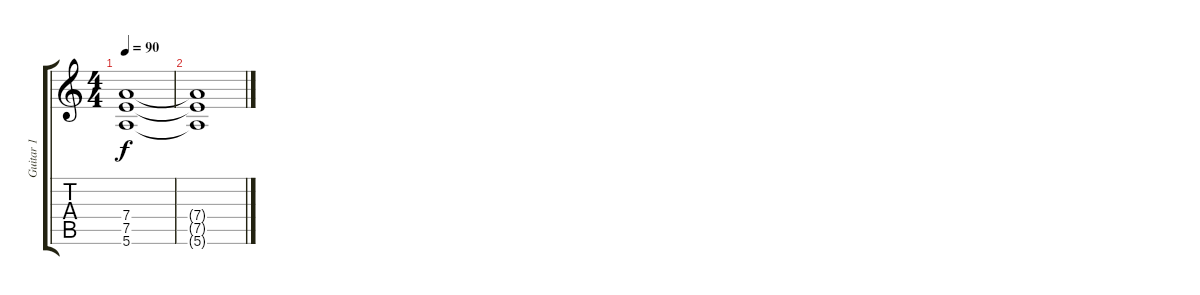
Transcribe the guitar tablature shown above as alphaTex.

\track ("Guitar 1" "Guitar 1") {instrument distortionguitar}
\staff {score tabs}
\tuning (E4 B3 G3 D3 A2 E2) {hide}
\ts (4 4)
\tempo 90
\clef g2
\ks c
(7.4{t} 7.5{t} 5.6{t}).1{dy f} |
(7.4{t} 7.5{t} 5.6{t}).1
